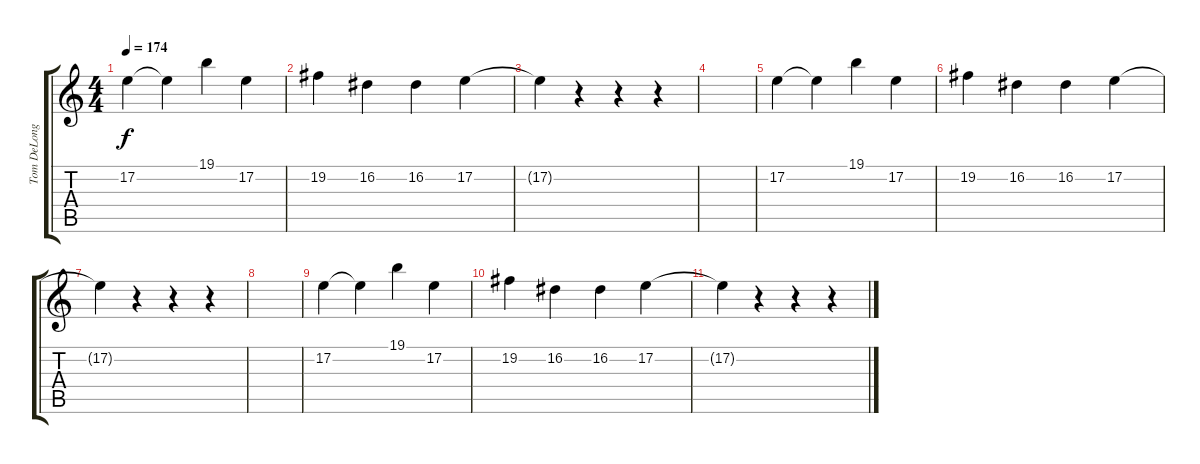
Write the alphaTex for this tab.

\track ("Tom DeLonge - Backing Vocals" "Tom DeLong") {instrument tenorsax}
\staff {score tabs}
\tuning (E4 B3 G3 D3 A2 E2) {hide}
\ts (4 4)
\tempo 174
\clef g2
\ks c
17.2.4{dy f} 17.2{t}.4 19.1.4 17.2.4 |
19.2.4 16.2.4 16.2.4 17.2.4 |
17.2{t}.4 r.4 r.4 r.4 |
|
17.2.4 17.2{t}.4 19.1.4 17.2.4 |
19.2.4 16.2.4 16.2.4 17.2.4 |
17.2{t}.4 r.4 r.4 r.4 |
|
17.2.4 17.2{t}.4 19.1.4 17.2.4 |
19.2.4 16.2.4 16.2.4 17.2.4 |
17.2{t}.4 r.4 r.4 r.4
